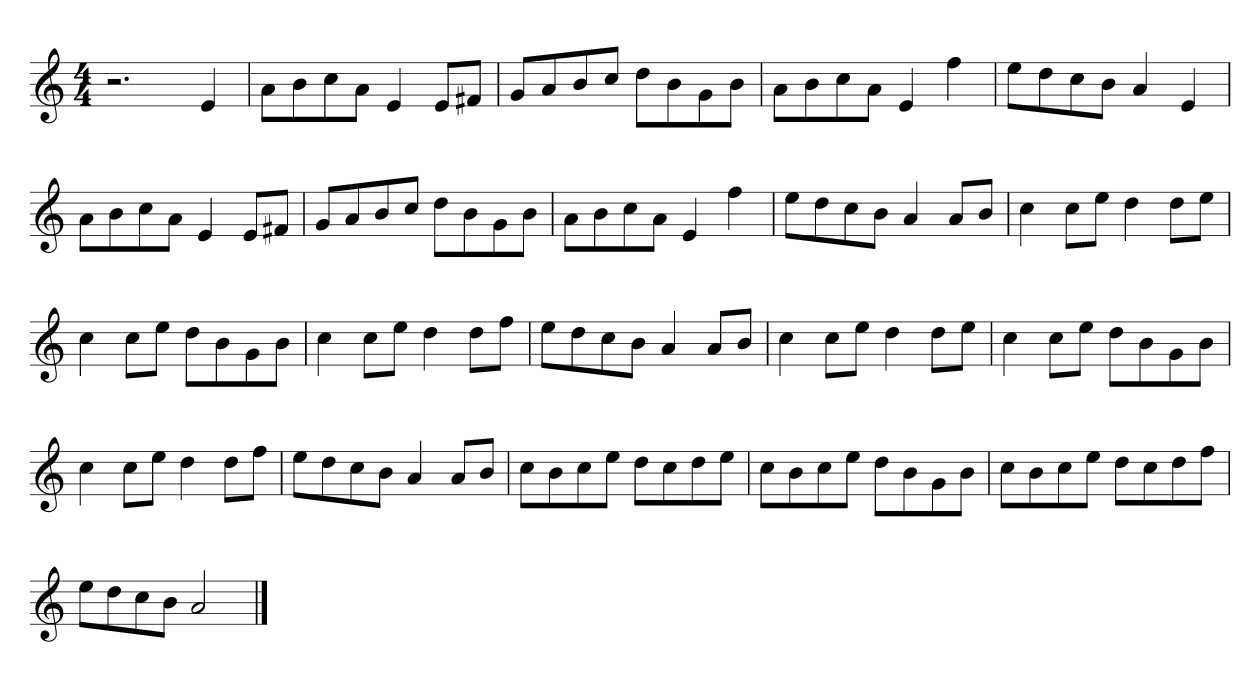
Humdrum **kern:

**kern
*part1
*staff1
*clefG2
*k[]
*M4/4
=
2.r
4e/
=
8a\L
8b\
8cc\
8a\J
4e/
8e/L
8f#X/J
=
8g/L
8a/
8b/
8cc/J
8dd\L
8b\
8g\
8b\J
=
8a\L
8b\
8cc\
8a\J
4e/
4ff\
=
8ee\L
8dd\
8cc\
8b\J
4a/
4e/
=
8a\L
8b\
8cc\
8a\J
4e/
8e/L
8f#X/J
=
8g/L
8a/
8b/
8cc/J
8dd\L
8b\
8g\
8b\J
=
8a\L
8b\
8cc\
8a\J
4e/
4ff\
=
8ee\L
8dd\
8cc\
8b\J
4a/
8a/L
8b/J
=
4cc\
8cc\L
8ee\J
4dd\
8dd\L
8ee\J
=
4cc\
8cc\L
8ee\J
8dd\L
8b\
8g\
8b\J
=
4cc\
8cc\L
8ee\J
4dd\
8dd\L
8ff\J
=
8ee\L
8dd\
8cc\
8b\J
4a/
8a/L
8b/J
=
4cc\
8cc\L
8ee\J
4dd\
8dd\L
8ee\J
=
4cc\
8cc\L
8ee\J
8dd\L
8b\
8g\
8b\J
=
4cc\
8cc\L
8ee\J
4dd\
8dd\L
8ff\J
=
8ee\L
8dd\
8cc\
8b\J
4a/
8a/L
8b/J
=
8cc\L
8b\
8cc\
8ee\J
8dd\L
8cc\
8dd\
8ee\J
=
8cc\L
8b\
8cc\
8ee\J
8dd\L
8b\
8g\
8b\J
=
8cc\L
8b\
8cc\
8ee\J
8dd\L
8cc\
8dd\
8ff\J
=
8ee\L
8dd\
8cc\
8b\J
2a/
==
*-
